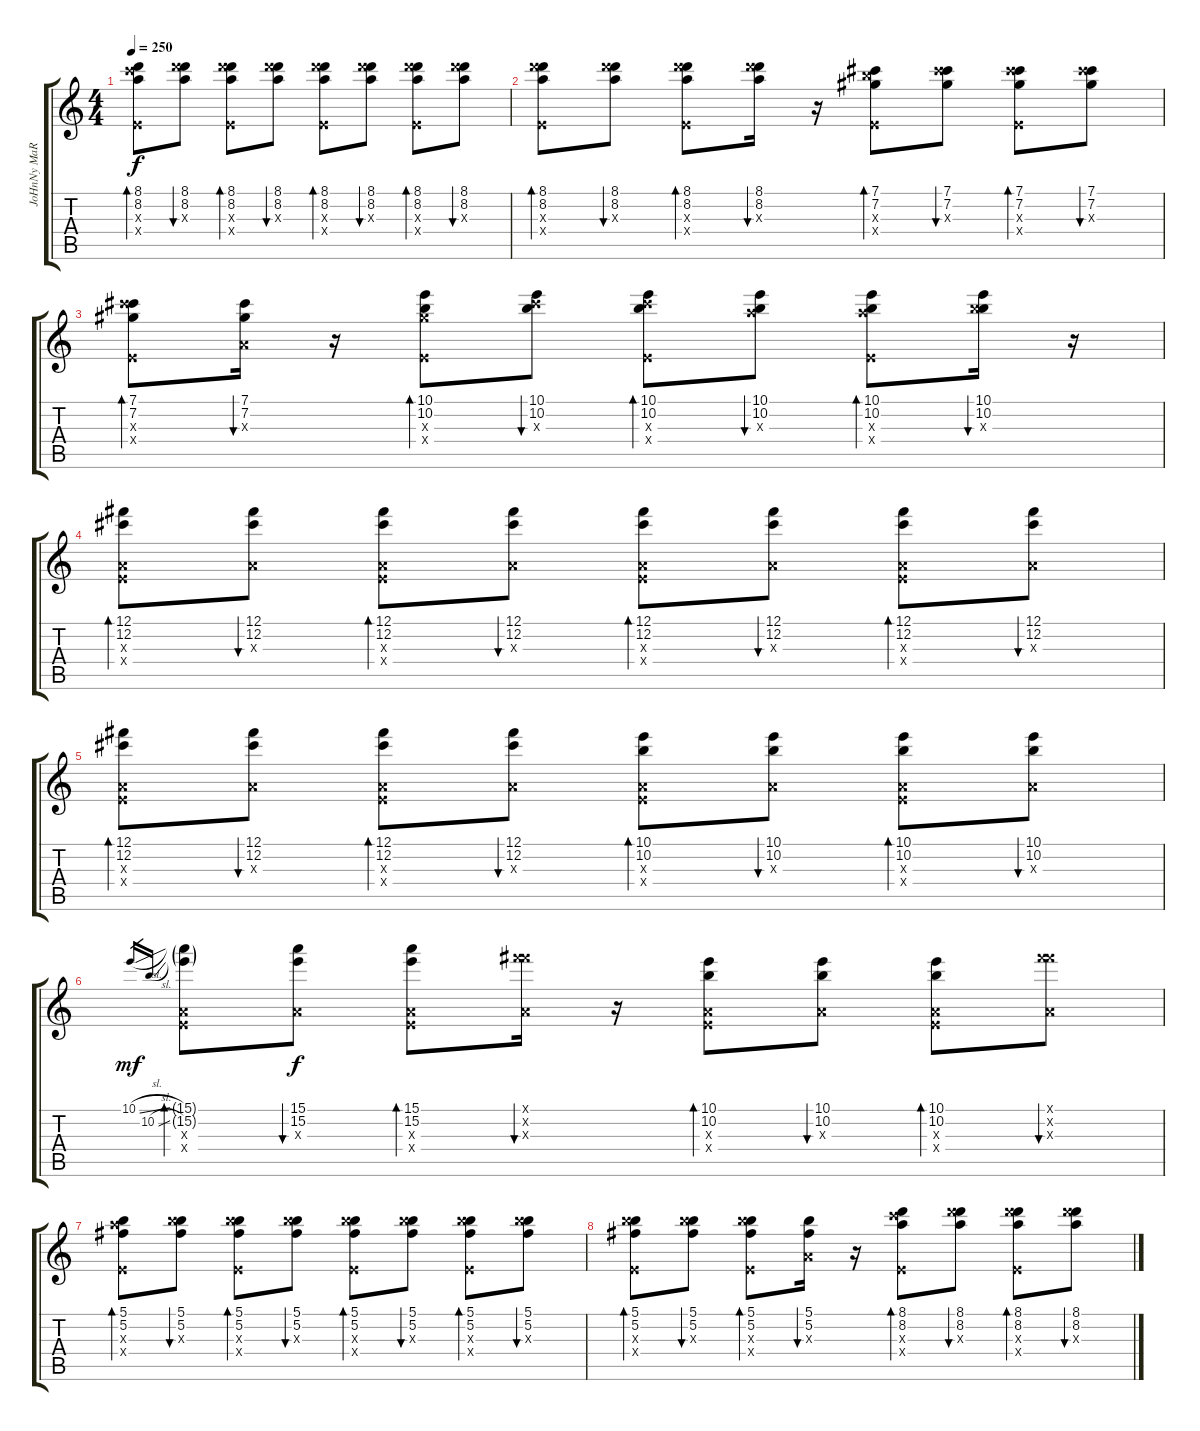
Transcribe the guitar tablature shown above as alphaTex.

\track ("JoHnNy MaRr" "JoHnNy MaR") {instrument electricguitarclean}
\staff {score tabs}
\tuning (Gb4 Db4 A3 E3 B2 Gb2) {hide}
\ts (4 4)
\tempo 250
\clef g2
\ks c
(8.1 8.2 15.3{x} 0.4{x}).8{bd 30 dy f} (8.1 8.2 17.3{x}).8{bu 30} (8.1 8.2 17.3{x} 0.4{x}).8{bd 30} (8.1 8.2 17.3{x}).8{bu 30} (8.1 8.2 17.3{x} 0.4{x}).8{bd 30} (8.1 8.2 17.3{x}).8{bu 30} (8.1 8.2 17.3{x} 0.4{x}).8{bd 30} (8.1 8.2 17.3{x}).8{bu 30} |
(8.1 8.2 17.3{x} 0.4{x}).8{bd 30} (8.1 8.2 17.3{x}).8{bu 30} (8.1 8.2 17.3{x} 0.4{x}).8{bd 30} (8.1 8.2 17.3{x}).16{bu 30} r.16 (7.1 7.2 14.3{x} 0.4{x}).8{bd 30} (7.1 7.2 16.3{x}).8{bu 30} (7.1 7.2 16.3{x} 0.4{x}).8{bd 30} (7.1 7.2 16.3{x}).8{bu 30} |
(7.1 7.2 16.3{x} 0.4{x}).8{bd 30} (7.1 7.2 0.3{x}).16{bu 30} r.16 (10.1 10.2 11.3{x} 0.4{x}).8{bd 30} (10.1 10.2 16.3{x}).8{bu 30} (10.1 10.2 16.3{x} 0.4{x}).8{bd 30} (10.1 10.2 12.3{x}).8{bu 30} (10.1 10.2 12.3{x} 0.4{x}).8{bd 30} (10.1 10.2 14.3{x}).16{bu 30} r.16 |
(12.1 12.2 0.3{x} 0.4{x}).8{bd 30} (12.1 12.2 0.3{x}).8{bu 30} (12.1 12.2 0.3{x} 0.4{x}).8{bd 30} (12.1 12.2 0.3{x}).8{bu 30} (12.1 12.2 0.3{x} 0.4{x}).8{bd 30} (12.1 12.2 0.3{x}).8{bu 30} (12.1 12.2 0.3{x} 0.4{x}).8{bd 30} (12.1 12.2 0.3{x}).8{bu 30} |
(12.1 12.2 0.3{x} 0.4{x}).8{bd 30} (12.1 12.2 0.3{x}).8{bu 30} (12.1 12.2 0.3{x} 0.4{x}).8{bd 30} (12.1 12.2 0.3{x}).8{bu 30} (10.1 10.2 0.3{x} 0.4{x}).8{bd 30} (10.1 10.2 0.3{x}).8{bu 30} (10.1 10.2 0.3{x} 0.4{x}).8{bd 30} (10.1 10.2 0.3{x}).8{bu 30} |
10.1{sl}.16{gr dy mf} 10.2{sl}.16{gr} (15.1{g} 15.2{g} 0.3{x} 0.4{x}).8{bd 30} (15.1 15.2 0.3{x}).8{bu 30 dy f} (15.1 15.2 0.3{x} 0.4{x}).8{bd 30} (12.1{x} 17.2{x} 0.3{x}).16{bu 30} r.16 (10.1 10.2 0.3{x} 0.4{x}).8{bd 30} (10.1 10.2 0.3{x}).8{bu 30} (10.1 10.2 0.3{x} 0.4{x}).8{bd 30} (12.1{x} 17.2{x} 0.3{x}).8{bu 30} |
(5.1 5.2 12.3{x} 0.4{x}).8{bd 30} (5.1 5.2 14.3{x}).8{bu 30} (5.1 5.2 14.3{x} 0.4{x}).8{bd 30} (5.1 5.2 14.3{x}).8{bu 30} (5.1 5.2 14.3{x} 0.4{x}).8{bd 30} (5.1 5.2 14.3{x}).8{bu 30} (5.1 5.2 14.3{x} 0.4{x}).8{bd 30} (5.1 5.2 14.3{x}).8{bu 30} |
(5.1 5.2 14.3{x} 0.4{x}).8{bd 30} (5.1 5.2 14.3{x}).8{bu 30} (5.1 5.2 14.3{x} 0.4{x}).8{bd 30} (5.1 5.2 0.3{x}).16{bu 30} r.16 (8.1 8.2 15.3{x} 0.4{x}).8{bd 30} (8.1 8.2 17.3{x}).8{bu 30} (8.1 8.2 17.3{x} 0.4{x}).8{bd 30} (8.1 8.2 17.3{x}).8{bu 30}
